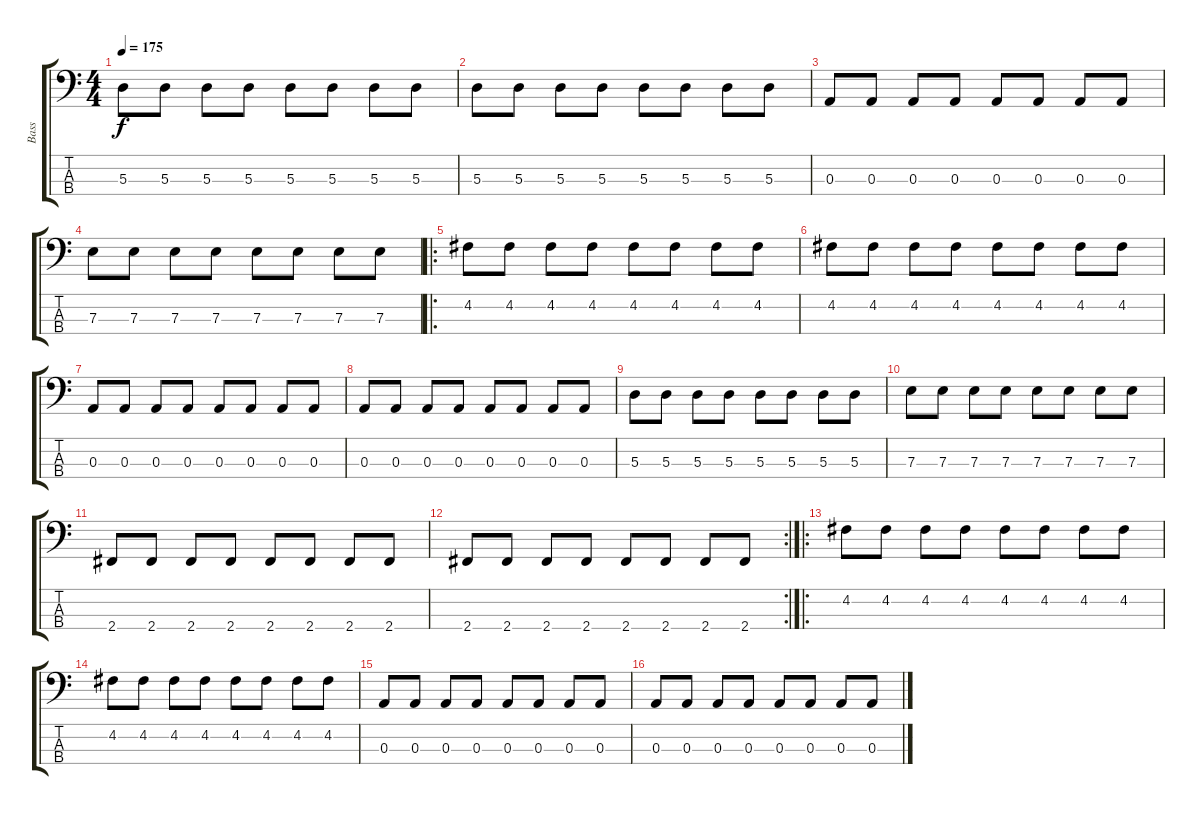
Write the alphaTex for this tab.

\track ("Bass" "Bass") {instrument electricbassfinger}
\staff {score tabs}
\tuning (G2 D2 A1 E1) {hide}
\ts (4 4)
\tempo 175
\clef f4
\ks c
5.3.8{dy f} 5.3.8 5.3.8 5.3.8 5.3.8 5.3.8 5.3.8 5.3.8 |
5.3.8 5.3.8 5.3.8 5.3.8 5.3.8 5.3.8 5.3.8 5.3.8 |
0.3.8 0.3.8 0.3.8 0.3.8 0.3.8 0.3.8 0.3.8 0.3.8 |
7.3.8 7.3.8 7.3.8 7.3.8 7.3.8 7.3.8 7.3.8 7.3.8 |
\ro
4.2.8 4.2.8 4.2.8 4.2.8 4.2.8 4.2.8 4.2.8 4.2.8 |
4.2.8 4.2.8 4.2.8 4.2.8 4.2.8 4.2.8 4.2.8 4.2.8 |
0.3.8 0.3.8 0.3.8 0.3.8 0.3.8 0.3.8 0.3.8 0.3.8 |
0.3.8 0.3.8 0.3.8 0.3.8 0.3.8 0.3.8 0.3.8 0.3.8 |
5.3.8 5.3.8 5.3.8 5.3.8 5.3.8 5.3.8 5.3.8 5.3.8 |
7.3.8 7.3.8 7.3.8 7.3.8 7.3.8 7.3.8 7.3.8 7.3.8 |
2.4.8 2.4.8 2.4.8 2.4.8 2.4.8 2.4.8 2.4.8 2.4.8 |
\rc 2
2.4.8 2.4.8 2.4.8 2.4.8 2.4.8 2.4.8 2.4.8 2.4.8 |
\ro
4.2.8 4.2.8 4.2.8 4.2.8 4.2.8 4.2.8 4.2.8 4.2.8 |
4.2.8 4.2.8 4.2.8 4.2.8 4.2.8 4.2.8 4.2.8 4.2.8 |
0.3.8 0.3.8 0.3.8 0.3.8 0.3.8 0.3.8 0.3.8 0.3.8 |
0.3.8 0.3.8 0.3.8 0.3.8 0.3.8 0.3.8 0.3.8 0.3.8
